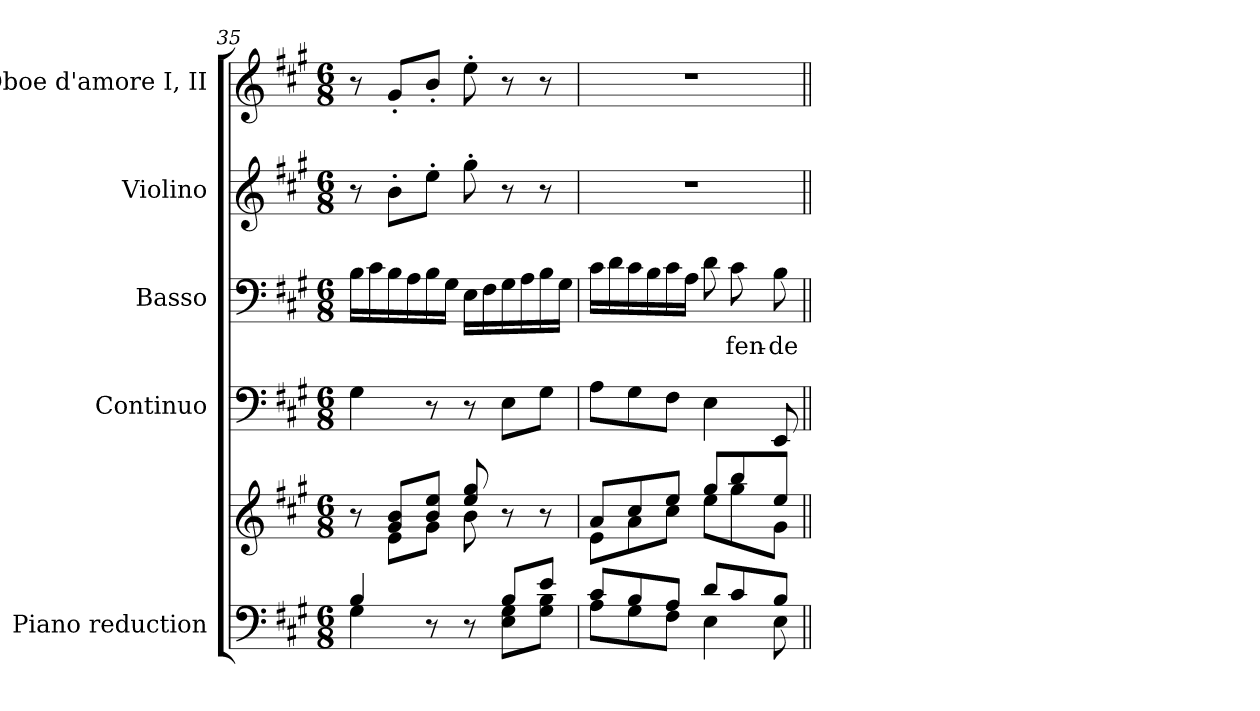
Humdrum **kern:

**kern	**kern	**kern	**kern	**text	**kern	**kern
*part5	*part5	*part4	*part3	*part3	*part2	*part1
*staff6	*staff5	*staff4	*staff3	*staff3	*staff2	*staff1
*I"Piano reduction	*	*I"Continuo	*I"Basso	*	*I"Violino	*I"Oboe d'amore I, II
*I'Pno	*	*	*	*	*I'Vln	*I'Ob
*clefF4	*clefG2	*clefF4	*clefF4	*	*clefG2	*clefG2
*k[f#c#g#]	*k[f#c#g#]	*k[f#c#g#]	*k[f#c#g#]	*	*k[f#c#g#]	*k[f#c#g#]
*M6/8	*M6/8	*M6/8	*M6/8	*	*M6/8	*M6/8
=35	=35	=35	=35	=35	=35	=35
*^	*^	*	*	*	*	*
4B/	4G#\	8r	8ryy	4G#\	16B\LL	.	8r	8r
.	.	.	.	.	16c#\	.	.	.
.	.	8g#/ 8b/L	8e\L	.	16B\	.	8b'\L	8g#'/L
.	.	.	.	.	16A\	.	.	.
8r	8ryy	8b/ 8ee/J	8g#\J	8r	16B\	.	8ee'\J	8b'/J
.	.	.	.	.	16G#\JJ	.	.	.
8r	8ryy	8ee/ 8gg#/	8b\	8r	16E\LL	.	8gg#'\	8ee'\
.	.	.	.	.	16F#\	.	.	.
8B/L	8E\ 8G#\L	8r	8ryy	8E\L	16G#\	.	8r	8r
.	.	.	.	.	16A\	.	.	.
8e/J	8G#\ 8B\J	8r	8ryy	8G#\J	16B\	.	8r	8r
.	.	.	.	.	16G#\JJ	.	.	.
=36	=36	=36	=36	=36	=36	=36	=36	=36
8c#/L	8A\L	8a/L	8e\L	8A\L	16c#\LL	.	2.r	2.r
.	.	.	.	.	16d\	.	.	.
8B/	8G#\	8cc#/	8a\	8G#\	16c#\	.	.	.
.	.	.	.	.	16B\	.	.	.
8A/J	8F#\J	8ee/J	8cc#\J	8F#\J	16c#\	.	.	.
.	.	.	.	.	16A\JJ	.	.	.
8d/L	4E\	8gg#/L	8ee\L	4E\	8d\	.	.	.
!	!	!	!	!	!	!LO:LY:b	!	!
8c#/	.	8bb/	8gg#\	.	8c#\	-fen-	.	.
!	!	!	!	!	!	!LO:LY:b	!	!
8B/J	8E\	8ee/J	8g#\J	8EE/	8B\	-de	.	.
*v	*v	*	*	*	*	*	*	*
*	*v	*v	*	*	*	*	*
=||	=||	=||	=||	=||	=||	=||
*-	*-	*-	*-	*-	*-	*-
